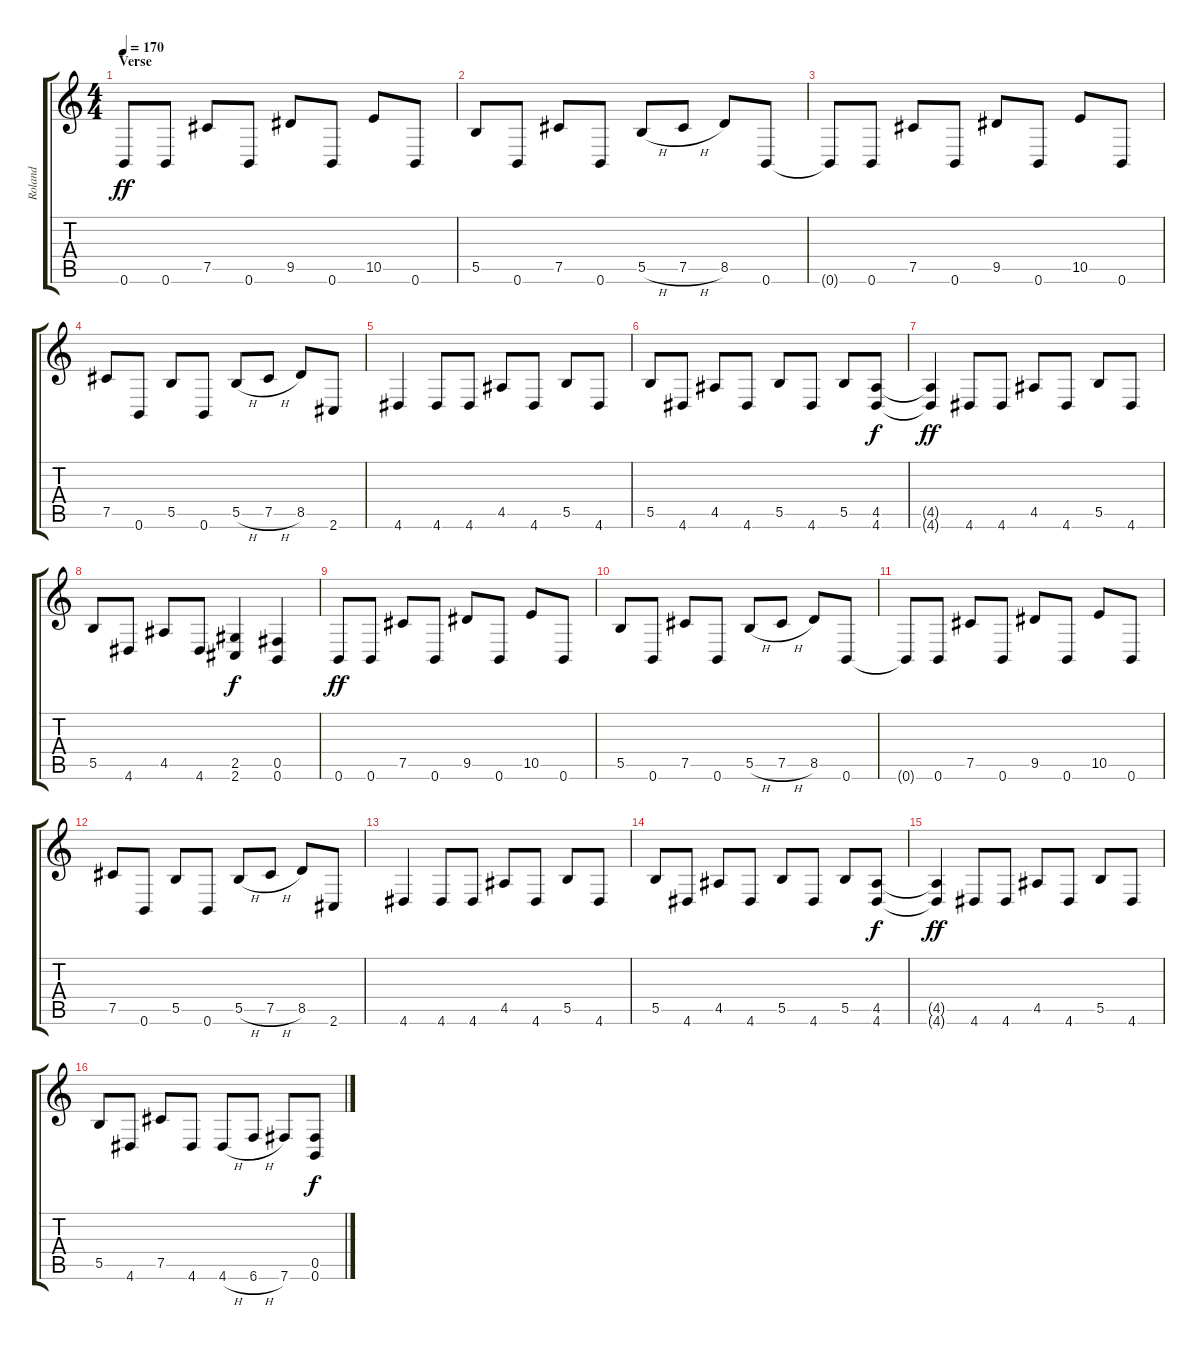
\track ("Roland" "Roland") {instrument distortionguitar}
\staff {score tabs}
\tuning (Db4 Ab3 E3 B2 Gb2 B1) {hide}
\ts (4 4)
\section ("" "Verse")
\tempo 170
\clef g2
\ks c
0.6.8{dy ff} 0.6.8 7.5.8 0.6.8 9.5.8 0.6.8 10.5.8 0.6.8 |
5.5.8 0.6.8 7.5.8 0.6.8 5.5{h}.8 7.5{h}.8 8.5.8 0.6.8 |
0.6{t}.8 0.6.8 7.5.8 0.6.8 9.5.8 0.6.8 10.5.8 0.6.8 |
7.5.8 0.6.8 5.5.8 0.6.8 5.5{h}.8 7.5{h}.8 8.5.8 2.6.8 |
4.6.4 4.6.8 4.6.8 4.5.8 4.6.8 5.5.8 4.6.8 |
5.5.8 4.6.8 4.5.8 4.6.8 5.5.8 4.6.8 5.5.8 (4.5 4.6).8{dy f} |
(4.5{t} 4.6{t}).4{dy ff} 4.6.8 4.6.8 4.5.8 4.6.8 5.5.8 4.6.8 |
5.5.8 4.6.8 4.5.8 4.6.8 (2.5 2.6).4{dy f} (0.5 0.6).4 |
0.6.8{dy ff} 0.6.8 7.5.8 0.6.8 9.5.8 0.6.8 10.5.8 0.6.8 |
5.5.8 0.6.8 7.5.8 0.6.8 5.5{h}.8 7.5{h}.8 8.5.8 0.6.8 |
0.6{t}.8 0.6.8 7.5.8 0.6.8 9.5.8 0.6.8 10.5.8 0.6.8 |
7.5.8 0.6.8 5.5.8 0.6.8 5.5{h}.8 7.5{h}.8 8.5.8 2.6.8 |
4.6.4 4.6.8 4.6.8 4.5.8 4.6.8 5.5.8 4.6.8 |
5.5.8 4.6.8 4.5.8 4.6.8 5.5.8 4.6.8 5.5.8 (4.5 4.6).8{dy f} |
(4.5{t} 4.6{t}).4{dy ff} 4.6.8 4.6.8 4.5.8 4.6.8 5.5.8 4.6.8 |
5.5.8 4.6.8 7.5.8 4.6.8 4.6{h}.8 6.6{h}.8 7.6.8 (0.5 0.6).8{dy f}
